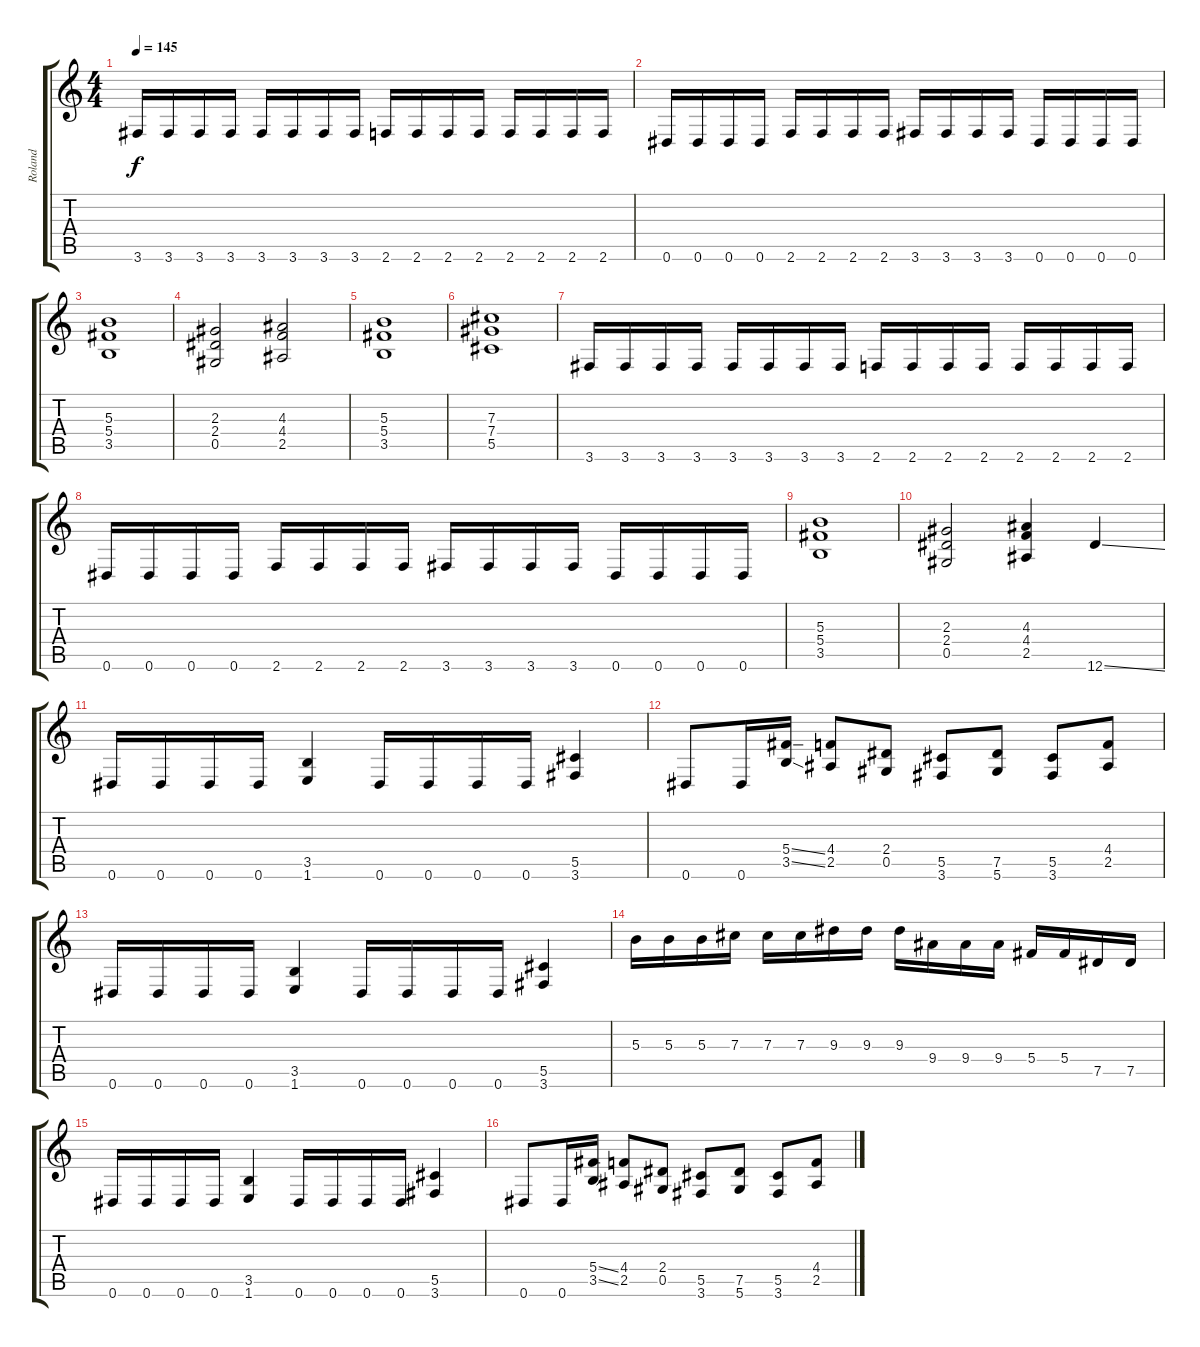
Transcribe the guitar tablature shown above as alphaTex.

\track ("Roland" "Roland") {instrument overdrivenguitar}
\staff {score tabs}
\tuning (Eb4 Bb3 Gb3 Db3 Ab2 Eb2) {hide}
\ts (4 4)
\tempo 145
\clef g2
\ks c
3.6.16{dy f} 3.6.16 3.6.16 3.6.16 3.6.16 3.6.16 3.6.16 3.6.16 2.6.16 2.6.16 2.6.16 2.6.16 2.6.16 2.6.16 2.6.16 2.6.16 |
0.6.16 0.6.16 0.6.16 0.6.16 2.6.16 2.6.16 2.6.16 2.6.16 3.6.16 3.6.16 3.6.16 3.6.16 0.6.16 0.6.16 0.6.16 0.6.16 |
(5.3 5.4 3.5).1 |
(2.3 2.4 0.5).2 (4.3 4.4 2.5).2 |
(5.3 5.4 3.5).1 |
(7.3 7.4 5.5).1 |
3.6.16 3.6.16 3.6.16 3.6.16 3.6.16 3.6.16 3.6.16 3.6.16 2.6.16 2.6.16 2.6.16 2.6.16 2.6.16 2.6.16 2.6.16 2.6.16 |
0.6.16 0.6.16 0.6.16 0.6.16 2.6.16 2.6.16 2.6.16 2.6.16 3.6.16 3.6.16 3.6.16 3.6.16 0.6.16 0.6.16 0.6.16 0.6.16 |
(5.3 5.4 3.5).1 |
(2.3 2.4 0.5).2 (4.3 4.4 2.5).4 12.6{ss}.4 |
0.6.16 0.6.16 0.6.16 0.6.16 (3.5 1.6).4 0.6.16 0.6.16 0.6.16 0.6.16 (5.5 3.6).4 |
0.6.8 0.6.16 (5.4{ss} 3.5{ss}).16 (4.4 2.5).8 (2.4 0.5).8 (5.5 3.6).8 (7.5 5.6).8 (5.5 3.6).8 (4.4 2.5).8 |
0.6.16 0.6.16 0.6.16 0.6.16 (3.5 1.6).4 0.6.16 0.6.16 0.6.16 0.6.16 (5.5 3.6).4 |
5.3.16 5.3.16 5.3.16 7.3.16 7.3.16 7.3.16 9.3.16 9.3.16 9.3.16 9.4.16 9.4.16 9.4.16 5.4.16 5.4.16 7.5.16 7.5.16 |
0.6.16 0.6.16 0.6.16 0.6.16 (3.5 1.6).4 0.6.16 0.6.16 0.6.16 0.6.16 (5.5 3.6).4 |
0.6.8 0.6.16 (5.4{ss} 3.5{ss}).16 (4.4 2.5).8 (2.4 0.5).8 (5.5 3.6).8 (7.5 5.6).8 (5.5 3.6).8 (4.4 2.5).8
